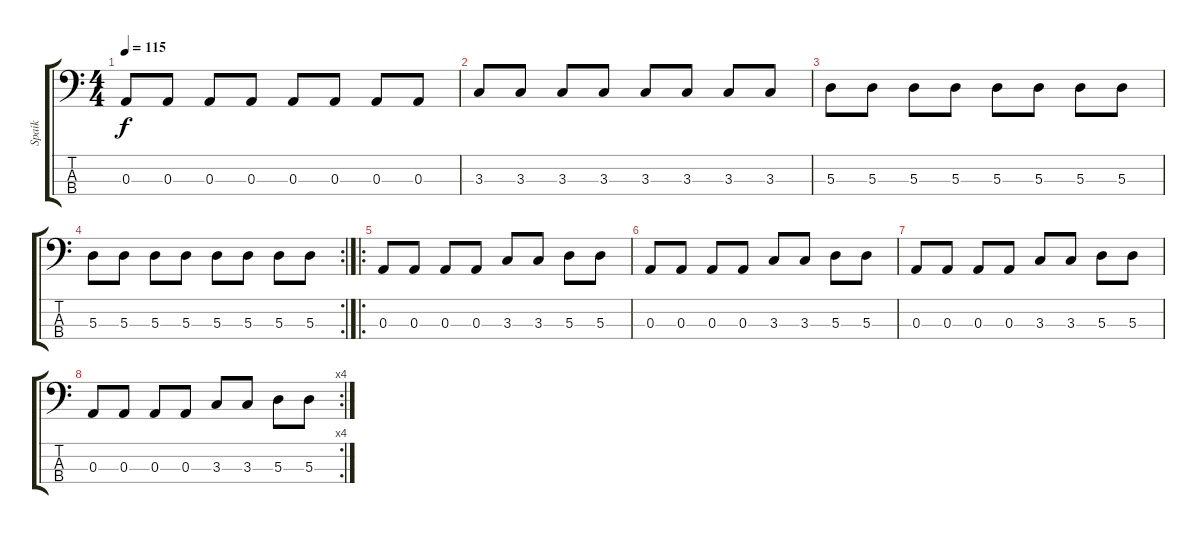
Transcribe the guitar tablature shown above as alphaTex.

\track ("Spaik" "Spaik") {instrument electricbassfinger}
\staff {score tabs}
\tuning (G2 D2 A1 E1) {hide}
\ts (4 4)
\tempo 115
\clef f4
\ks c
0.3.8{dy f} 0.3.8 0.3.8 0.3.8 0.3.8 0.3.8 0.3.8 0.3.8 |
3.3.8 3.3.8 3.3.8 3.3.8 3.3.8 3.3.8 3.3.8 3.3.8 |
5.3.8 5.3.8 5.3.8 5.3.8 5.3.8 5.3.8 5.3.8 5.3.8 |
\rc 2
5.3.8 5.3.8 5.3.8 5.3.8 5.3.8 5.3.8 5.3.8 5.3.8 |
\ro
0.3.8 0.3.8 0.3.8 0.3.8 3.3.8 3.3.8 5.3.8 5.3.8 |
0.3.8 0.3.8 0.3.8 0.3.8 3.3.8 3.3.8 5.3.8 5.3.8 |
0.3.8 0.3.8 0.3.8 0.3.8 3.3.8 3.3.8 5.3.8 5.3.8 |
\rc 4
0.3.8 0.3.8 0.3.8 0.3.8 3.3.8 3.3.8 5.3.8 5.3.8
